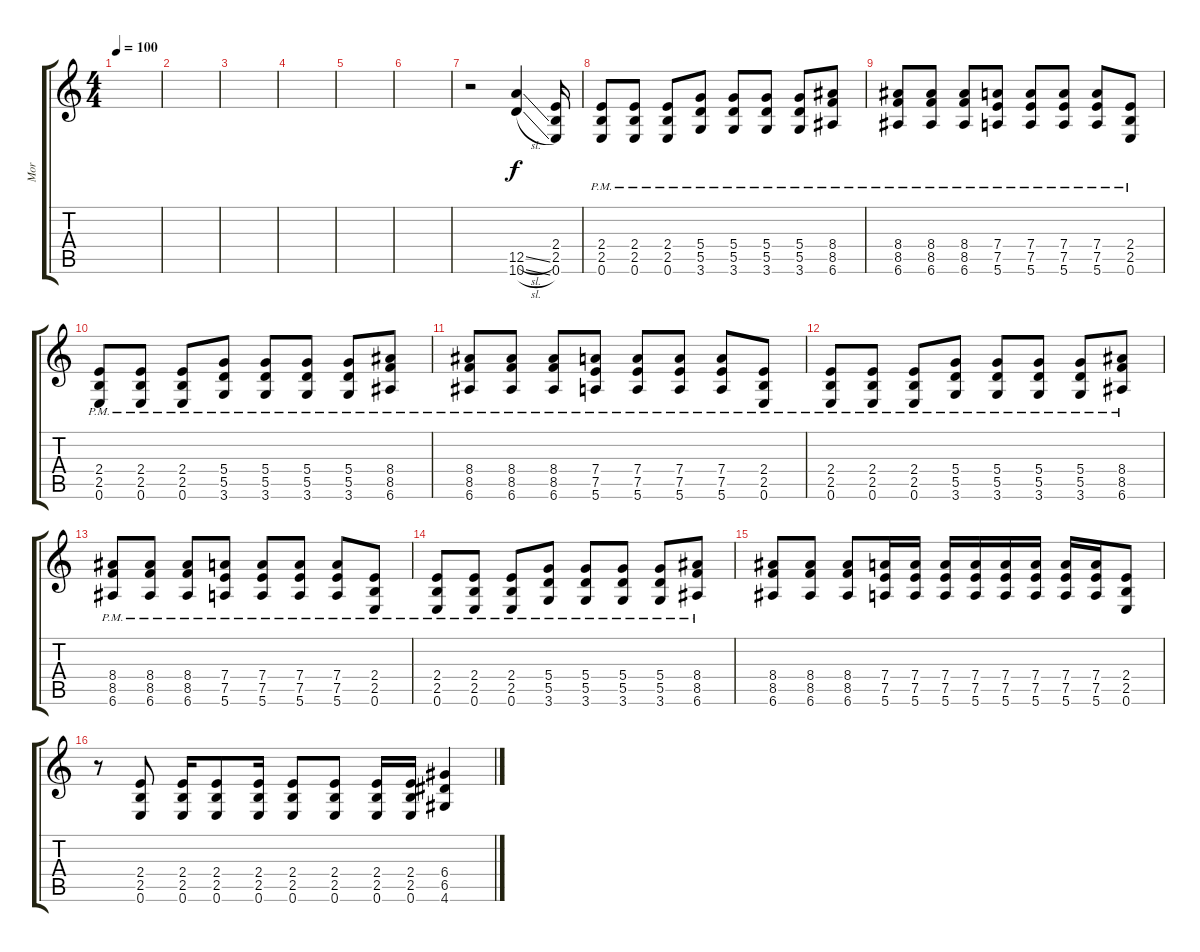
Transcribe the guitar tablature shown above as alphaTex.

\track ("Mor" "Mor") {instrument overdrivenguitar}
\staff {score tabs}
\tuning (E4 B3 G3 D3 A2 E2) {hide}
\ts (4 4)
\tempo 100
\clef g2
\ks c
|
|
|
|
|
|
r.2 (12.5{sl} 10.6{sl}).4 (2.4 2.5 0.6).16 |
(2.4{pm} 2.5{pm} 0.6{pm}).8 (2.4{pm} 2.5{pm} 0.6{pm}).8 (2.4{pm} 2.5{pm} 0.6{pm}).8 (5.4{pm} 5.5{pm} 3.6{pm}).8 (5.4{pm} 5.5{pm} 3.6{pm}).8 (5.4{pm} 5.5{pm} 3.6{pm}).8 (5.4{pm} 5.5{pm} 3.6{pm}).8 (8.4{pm} 8.5{pm} 6.6{pm}).8 |
(8.4{pm} 8.5{pm} 6.6{pm}).8 (8.4{pm} 8.5{pm} 6.6{pm}).8 (8.4{pm} 8.5{pm} 6.6{pm}).8 (7.4{pm} 7.5{pm} 5.6{pm}).8 (7.4{pm} 7.5{pm} 5.6{pm}).8 (7.4{pm} 7.5{pm} 5.6{pm}).8 (7.4{pm} 7.5{pm} 5.6{pm}).8 (2.4{pm} 2.5{pm} 0.6{pm}).8 |
(2.4{pm} 2.5{pm} 0.6{pm}).8 (2.4{pm} 2.5{pm} 0.6{pm}).8 (2.4{pm} 2.5{pm} 0.6{pm}).8 (5.4{pm} 5.5{pm} 3.6{pm}).8 (5.4{pm} 5.5{pm} 3.6{pm}).8 (5.4{pm} 5.5{pm} 3.6{pm}).8 (5.4{pm} 5.5{pm} 3.6{pm}).8 (8.4{pm} 8.5{pm} 6.6{pm}).8 |
(8.4{pm} 8.5{pm} 6.6{pm}).8 (8.4{pm} 8.5{pm} 6.6{pm}).8 (8.4{pm} 8.5{pm} 6.6{pm}).8 (7.4{pm} 7.5{pm} 5.6{pm}).8 (7.4{pm} 7.5{pm} 5.6{pm}).8 (7.4{pm} 7.5{pm} 5.6{pm}).8 (7.4{pm} 7.5{pm} 5.6{pm}).8 (2.4{pm} 2.5{pm} 0.6{pm}).8 |
(2.4{pm} 2.5{pm} 0.6{pm}).8 (2.4{pm} 2.5{pm} 0.6{pm}).8 (2.4{pm} 2.5{pm} 0.6{pm}).8 (5.4{pm} 5.5{pm} 3.6{pm}).8 (5.4{pm} 5.5{pm} 3.6{pm}).8 (5.4{pm} 5.5{pm} 3.6{pm}).8 (5.4{pm} 5.5{pm} 3.6{pm}).8 (8.4{pm} 8.5{pm} 6.6{pm}).8 |
(8.4{pm} 8.5{pm} 6.6{pm}).8 (8.4{pm} 8.5{pm} 6.6{pm}).8 (8.4{pm} 8.5{pm} 6.6{pm}).8 (7.4{pm} 7.5{pm} 5.6{pm}).8 (7.4{pm} 7.5{pm} 5.6{pm}).8 (7.4{pm} 7.5{pm} 5.6{pm}).8 (7.4{pm} 7.5{pm} 5.6{pm}).8 (2.4{pm} 2.5{pm} 0.6{pm}).8 |
(2.4{pm} 2.5{pm} 0.6{pm}).8 (2.4{pm} 2.5{pm} 0.6{pm}).8 (2.4{pm} 2.5{pm} 0.6{pm}).8 (5.4{pm} 5.5{pm} 3.6{pm}).8 (5.4{pm} 5.5{pm} 3.6{pm}).8 (5.4{pm} 5.5{pm} 3.6{pm}).8 (5.4{pm} 5.5{pm} 3.6{pm}).8 (8.4{pm} 8.5{pm} 6.6{pm}).8 |
(8.4 8.5 6.6).8 (8.4 8.5 6.6).8 (8.4 8.5 6.6).8 (7.4 7.5 5.6).16 (7.4 7.5 5.6).16 (7.4 7.5 5.6).16 (7.4 7.5 5.6).16 (7.4 7.5 5.6).16 (7.4 7.5 5.6).16 (7.4 7.5 5.6).16 (7.4 7.5 5.6).16 (2.4 2.5 0.6).8 |
r.8 (2.4 2.5 0.6).8 (2.4 2.5 0.6).16 (2.4 2.5 0.6).8 (2.4 2.5 0.6).16 (2.4 2.5 0.6).8 (2.4 2.5 0.6).8 (2.4 2.5 0.6).16 (2.4 2.5 0.6).16 (6.4 6.5 4.6).4
